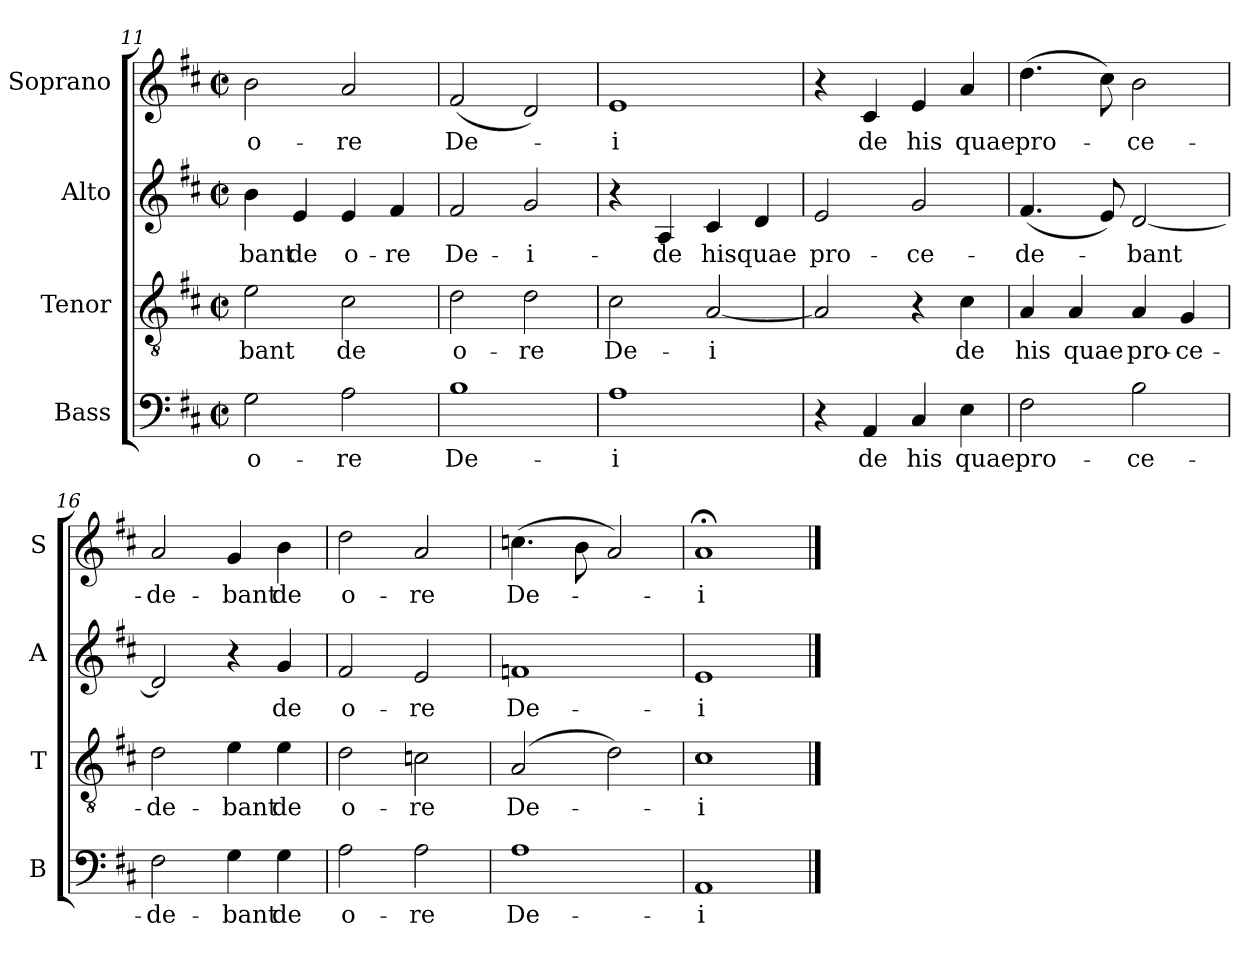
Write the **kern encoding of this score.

**kern	**text	**kern	**text	**kern	**text	**kern	**text
*part4	*part4	*part3	*part3	*part2	*part2	*part1	*part1
*staff4	*staff4	*staff3	*staff3	*staff2	*staff2	*staff1	*staff1
*I"Bass	*	*I"Tenor	*	*I"Alto	*	*I"Soprano	*
*I'B	*	*I'T	*	*I'A	*	*I'S	*
*clefF4	*	*clefGv2	*	*clefG2	*	*clefG2	*
*k[f#c#]	*	*k[f#c#]	*	*k[f#c#]	*	*k[f#c#]	*
*D:	*	*D:	*	*D:	*	*D:	*
*M2/2	*	*M2/2	*	*M2/2	*	*M2/2	*
*met(c|)	*	*met(c|)	*	*met(c|)	*	*met(c|)	*
=11	=11	=11	=11	=11	=11	=11	=11
!	!LO:LY:b	!	!LO:LY:b	!	!LO:LY:b	!	!LO:LY:b
2G\	o-	2e\	-bant	4b\	-bant	2b\	o-
!	!	!	!	!	!LO:LY:b	!	!
.	.	.	.	4e/	de	.	.
!	!LO:LY:b	!	!LO:LY:b	!	!LO:LY:b	!	!LO:LY:b
2A\	-re	2c#\	de	4e/	o-	2a/	-re
!	!	!	!	!	!LO:LY:b	!	!
.	.	.	.	4f#/	-re	.	.
=12	=12	=12	=12	=12	=12	=12	=12
!	!LO:LY:b	!	!LO:LY:b	!	!LO:LY:b	!	!LO:LY:b
1B	De-	2d\	o-	2f#/	De-	(<2f#/	De-
!	!	!	!LO:LY:b	!	!LO:LY:b	!	!
.	.	2d\	-re	2g/	-i-	2d/)	.
=13	=13	=13	=13	=13	=13	=13	=13
!	!LO:LY:b:rj	!	!LO:LY:b	!	!	!	!LO:LY:b:rj
1A	-i	2c#\	De-	4r	.	1e	-i
!	!	!	!	!	!LO:LY:b	!	!
.	.	.	.	4A/	-de	.	.
!	!	!	!LO:LY:b:rj	!	!LO:LY:b	!	!
.	.	[<2A/	-i	4c#/	hisquae	.	.
.	.	.	.	4d/	.	.	.
=14	=14	=14	=14	=14	=14	=14	=14
!	!	!	!	!	!LO:LY:b	!	!
4r	.	2A/]	.	2e/	pro-	4r	.
!	!LO:LY:b	!	!	!	!	!	!LO:LY:b
4AA/	de	.	.	.	.	4c#/	de
!	!LO:LY:b	!	!	!	!LO:LY:b	!	!LO:LY:b
4C#/	his	4r	.	2g/	-ce-	4e/	his
!	!LO:LY:b	!	!LO:LY:b	!	!	!	!LO:LY:b
4E\	quae	4c#\	de	.	.	4a/	quae
!!LO:LB:g=z
=15	=15	=15	=15	=15	=15	=15	=15
!	!LO:LY:b	!	!LO:LY:b	!	!LO:LY:b	!	!LO:LY:b
2F#\	pro-	4A/	his	(<4.f#/	-de-	(>4.dd\	pro-
!	!	!	!LO:LY:b	!	!	!	!
.	.	4A/	quae	.	.	.	.
.	.	.	.	8e/)	.	8cc#\)	.
!	!LO:LY:b	!	!LO:LY:b	!	!LO:LY:b	!	!LO:LY:b
2B\	-ce-	4A/	pro-	[<2d/	-bant	2b\	-ce-
!	!	!	!LO:LY:b	!	!	!	!
.	.	4G/	-ce-	.	.	.	.
=16	=16	=16	=16	=16	=16	=16	=16
!	!LO:LY:b	!	!LO:LY:b	!	!	!	!LO:LY:b
2F#\	-de-	2d\	-de-	2d/]	.	2a/	-de-
!	!LO:LY:b	!	!LO:LY:b	!	!	!	!LO:LY:b
4G\	-bant	4e\	-bant	4r	.	4g/	-bant
!	!LO:LY:b	!	!LO:LY:b	!	!LO:LY:b	!	!LO:LY:b
4G\	de	4e\	de	4g/	de	4b\	de
=17	=17	=17	=17	=17	=17	=17	=17
!	!LO:LY:b	!	!LO:LY:b	!	!LO:LY:b	!	!LO:LY:b
2A\	o-	2d\	o-	2f#/	o-	2dd\	o-
!	!LO:LY:b	!	!LO:LY:b	!	!LO:LY:b	!	!LO:LY:b
2A\	-re	2cn\	-re	2e/	-re	2a/	-re
=18	=18	=18	=18	=18	=18	=18	=18
!	!LO:LY:b	!	!LO:LY:b	!	!LO:LY:b	!	!LO:LY:b
1A	De-	(2A/	De-	1fn	De-	(>4.ccn\	De-
.	.	.	.	.	.	8b\	.
.	.	2d\)	.	.	.	2a/)	.
=19	=19	=19	=19	=19	=19	=19	=19
!	!LO:LY:b:rj	!	!LO:LY:b:rj	!	!LO:LY:b:rj	!	!LO:LY:b:rj
1AA	-i	1c#	-i	1e	-i	1a;	-i
==	==	==	==	==	==	==	==
*-	*-	*-	*-	*-	*-	*-	*-
